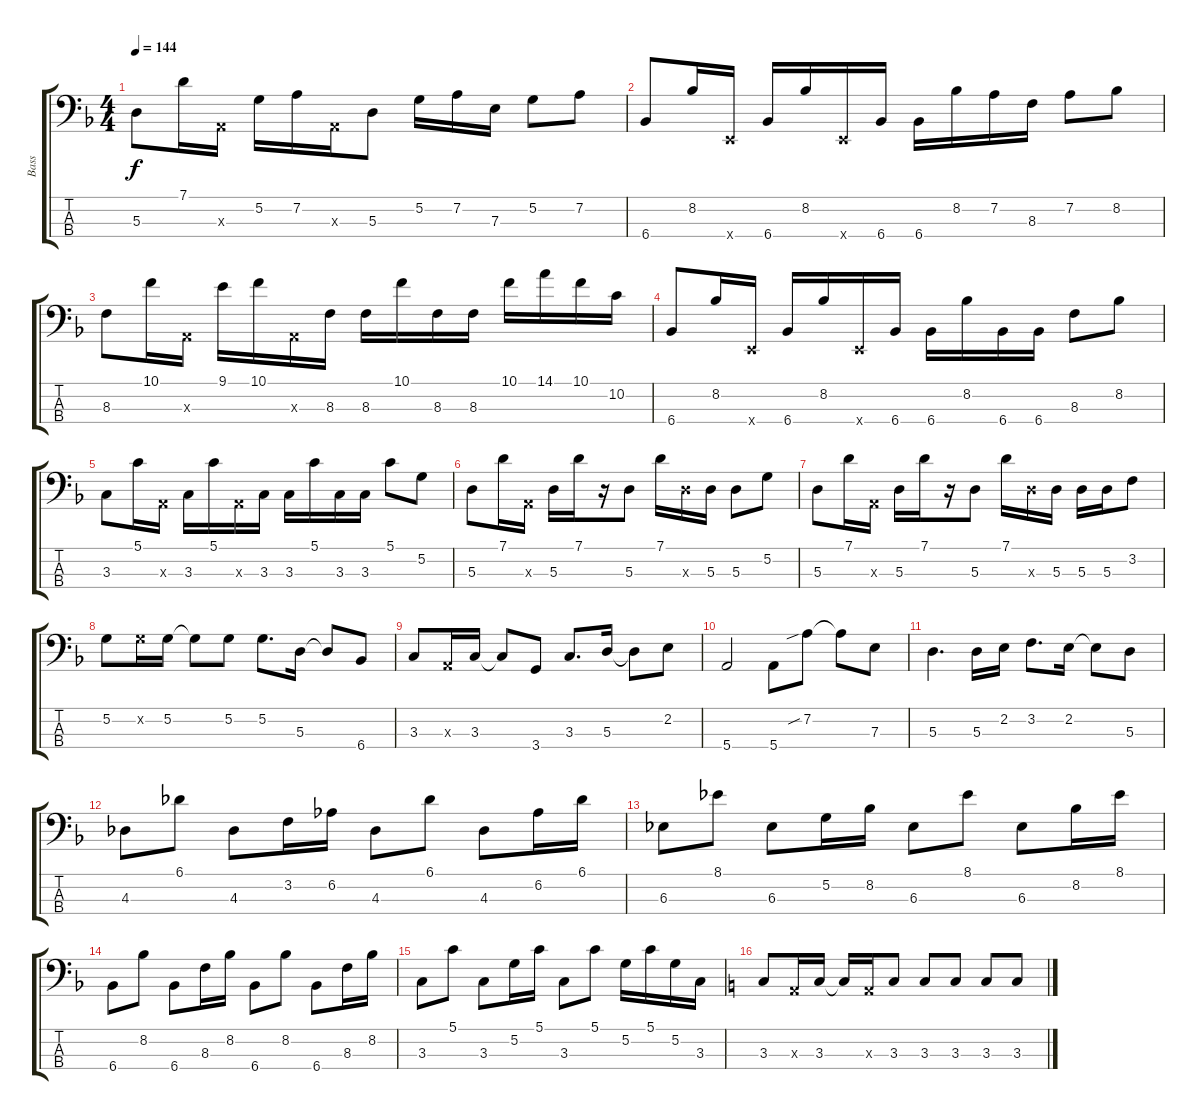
\track ("Bass" "Bass") {instrument fretlessbass}
\staff {score tabs}
\tuning (G2 D2 A1 E1) {hide}
\ts (4 4)
\tempo 144
\clef f4
\ks f
5.3.8{dy f} 7.1.16 0.3{x}.16 5.2.16 7.2.16 0.3{x}.16 5.3.8 5.2.16 7.2.16 7.3.16 5.2.8 7.2.8 |
6.4.8 8.2.16 0.4{x}.16 6.4.16 8.2.16 0.4{x}.16 6.4.16 6.4.16 8.2.16 7.2.16 8.3.16 7.2.8 8.2.8 |
8.3.8 10.1.16 0.3{x}.16 9.1.16 10.1.16 0.3{x}.16 8.3.16 8.3.16 10.1.16 8.3.16 8.3.16 10.1.16 14.1.16 10.1.16 10.2.16 |
6.4.8 8.2.16 0.4{x}.16 6.4.16 8.2.16 0.4{x}.16 6.4.16 6.4.16 8.2.16 6.4.16 6.4.16 8.3.8 8.2.8 |
3.3.8 5.1.16 0.3{x}.16 3.3.16 5.1.16 0.3{x}.16 3.3.16 3.3.16 5.1.16 3.3.16 3.3.16 5.1.8 5.2.8 |
5.3.8 7.1.16 0.3{x}.16 5.3.16 7.1.16 r.16 5.3.8 7.1.16 5.3{x}.16 5.3.16 5.3.8 5.2.8 |
5.3.8 7.1.16 0.3{x}.16 5.3.16 7.1.16 r.16 5.3.8 7.1.16 5.3{x}.16 5.3.16 5.3.16 5.3.16 3.2.8 |
5.2.8 5.2{x}.16 5.2.16 5.2{t}.8 5.2.8 5.2.8{d} 5.3.16 5.3{t}.8 6.4.8 |
3.3.8 0.3{x}.16 3.3.16 3.3{t}.8 3.4.8 3.3.8{d} 5.3.16 5.3{t}.8 2.2.8 |
5.4.2 5.4.8 7.2{sib}.8 7.2{t}.8 7.3.8 |
5.3.4{d} 5.3.16 2.2.16 3.2.8{d} 2.2.16 2.2{t}.8 5.3.8 |
4.3.8 6.1.8 4.3.8 3.2.16 6.2.16 4.3.8 6.1.8 4.3.8 6.2.16 6.1.16 |
6.3.8 8.1.8 6.3.8 5.2.16 8.2.16 6.3.8 8.1.8 6.3.8 8.2.16 8.1.16 |
6.4.8 8.2.8 6.4.8 8.3.16 8.2.16 6.4.8 8.2.8 6.4.8 8.3.16 8.2.16 |
3.3.8 5.1.8 3.3.8 5.2.16 5.1.16 3.3.8 5.1.8 5.2.16 5.1.16 5.2.16 3.3.16 |
\ks c
3.3.8 0.3{x}.16 3.3.16 3.3{t}.16 0.3{x}.16 3.3.8 3.3.8 3.3.8 3.3.8 3.3.8
